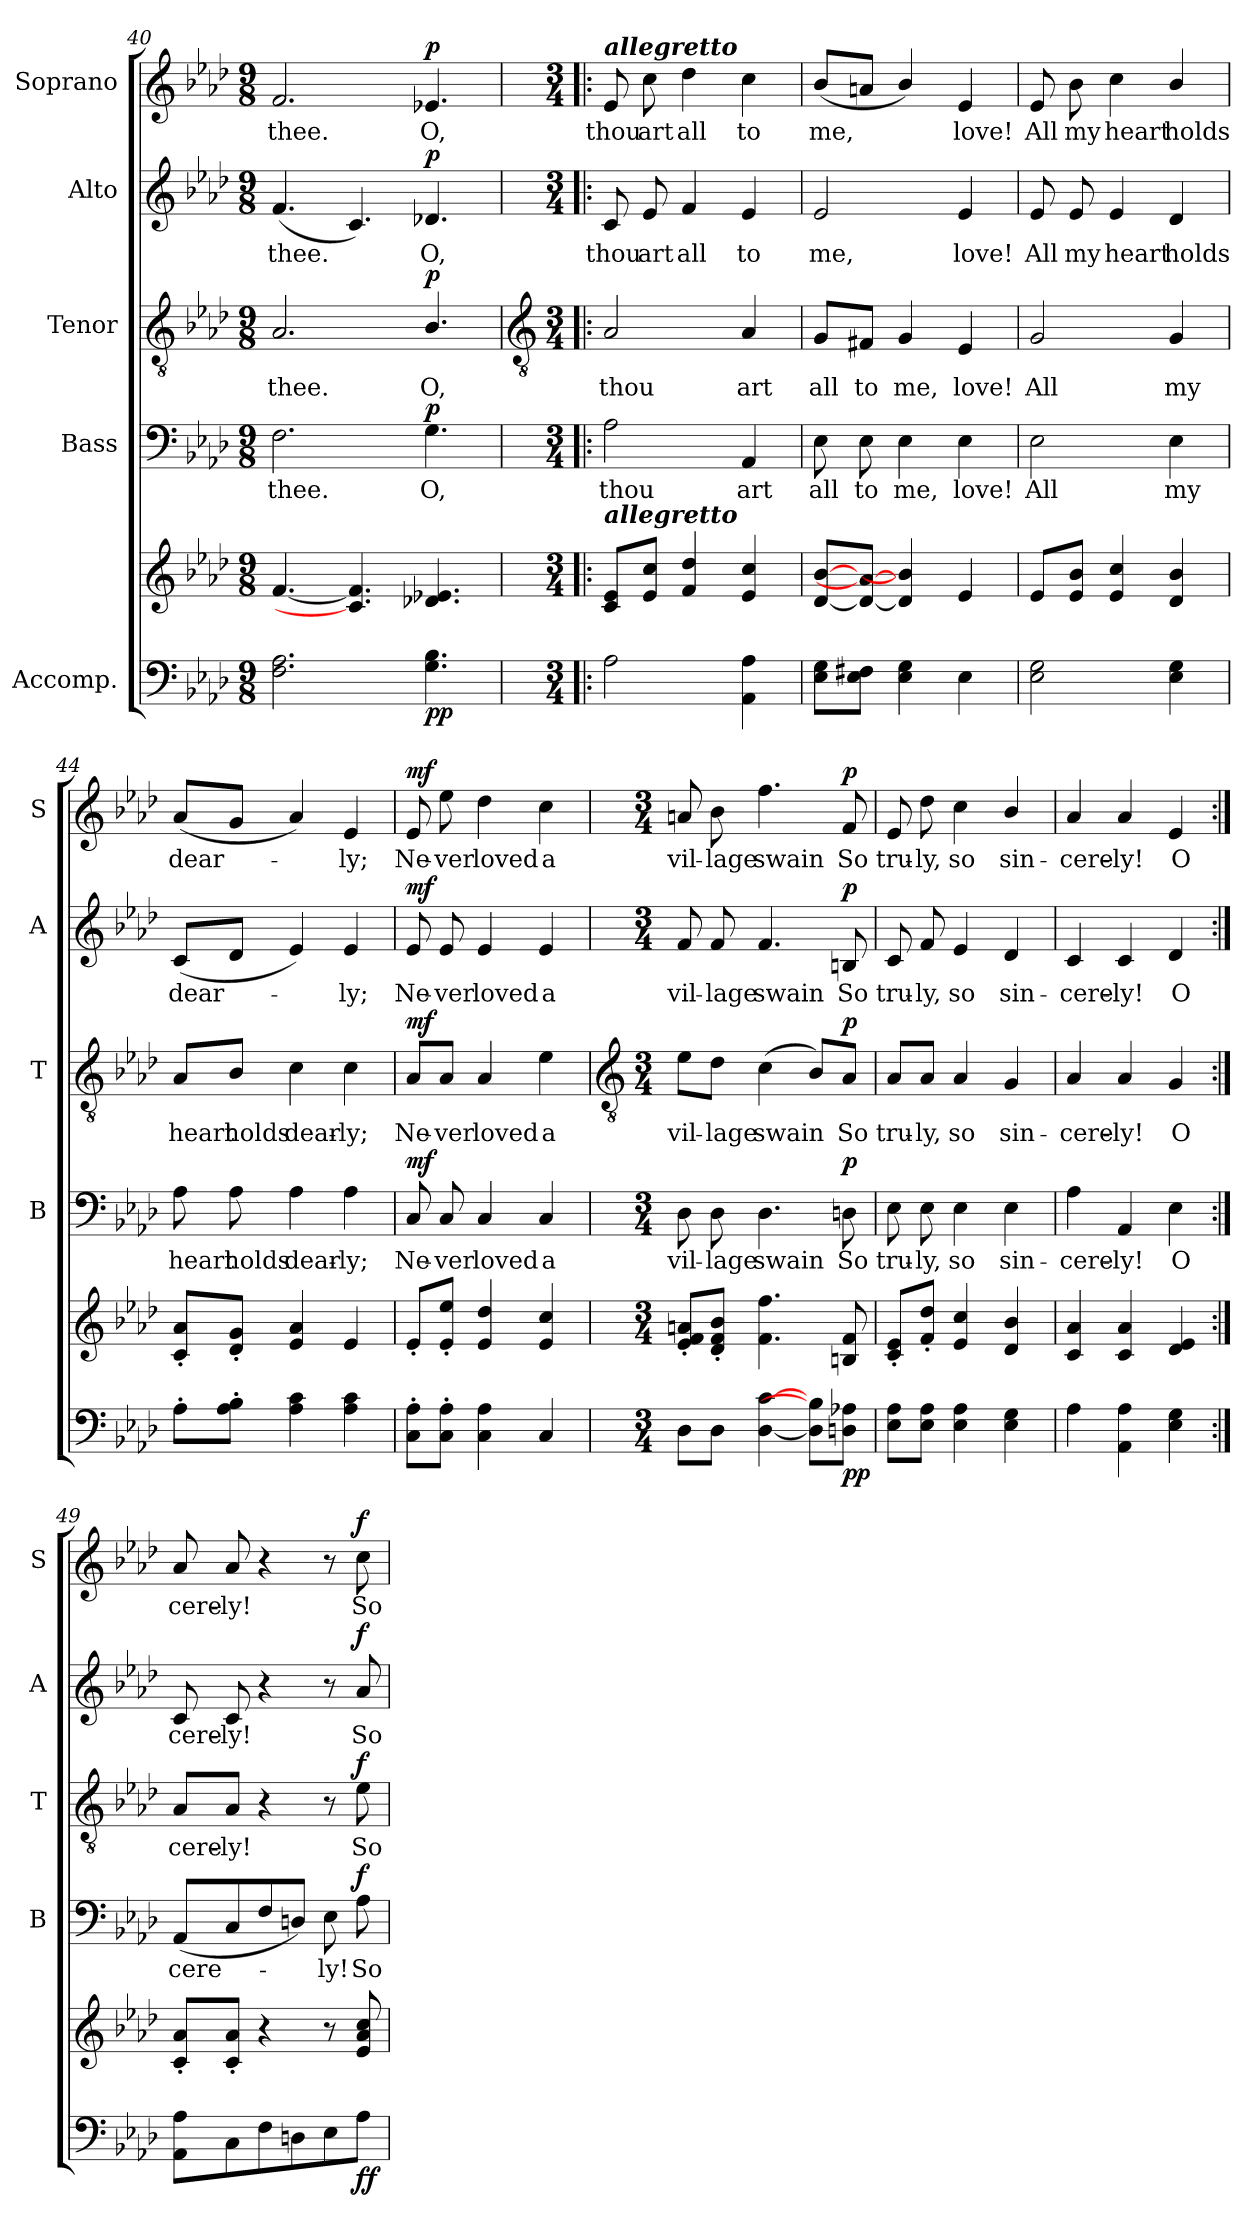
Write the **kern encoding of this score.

**kern	**kern	**dynam	**kern	**text	**dynam	**kern	**text	**dynam	**kern	**text	**dynam	**kern	**text	**dynam
*part5	*part5	*part5	*part4	*part4	*part4	*part3	*part3	*part3	*part2	*part2	*part2	*part1	*part1	*part1
*staff6	*staff5	*staff5/6	*staff4	*staff4	*staff4	*staff3	*staff3	*staff3	*staff2	*staff2	*staff2	*staff1	*staff1	*staff1
*I"Accomp.	*	*	*I"Bass	*	*	*I"Tenor	*	*	*I"Alto	*	*	*I"Soprano	*	*
*	*	*	*I'B	*	*	*I'T	*	*	*I'A	*	*	*I'S	*	*
*clefF4	*clefG2	*	*clefF4	*	*	*clefGv2	*	*	*clefG2	*	*	*clefG2	*	*
*k[b-e-a-d-]	*k[b-e-a-d-]	*	*k[b-e-a-d-]	*	*	*k[b-e-a-d-]	*	*	*k[b-e-a-d-]	*	*	*k[b-e-a-d-]	*	*
*A-:	*A-:	*	*A-:	*	*	*A-:	*	*	*A-:	*	*	*A-:	*	*
*M9/8	*M9/8	*	*M9/8	*	*	*M9/8	*	*	*M9/8	*	*	*M9/8	*	*
=40	=40	=40	=40	=40	=40	=40	=40	=40	=40	=40	=40	=40	=40	=40
!	!	!	!	!LO:LY:b	!	!	!LO:LY:b	!	!	!LO:LY:b	!	!	!LO:LY:b	!
2.F 2.A-	[4.f	.	2.F	thee.	.	2.A-	thee.	.	(<4.f	thee.	.	2.f	thee.	.
.	4.c] 4.f]	.	.	.	.	.	.	.	4.c)	.	.	.	.	.
!	!	!LO:DY:b=2	!	!LO:LY:b	!	!	!LO:LY:b	!	!	!LO:LY:b	!	!	!LO:LY:b	!
!	!	!LO:DY:n=1:b	!	!	!LO:DY:b	!	!	!LO:DY:b	!	!	!LO:DY:b	!	!	!LO:DY:b
4.G 4.B-	4.d-X 4.e-X	p p	4.G	O,	p	4.B-/	O,	p	4.d-X	O,	p	4.e-X	O,	p
!!LO:LB:g=z
=41!|:	=41!|:	=41!|:	=41!|:	=41!|:	=41!|:	=41!|:	=41!|:	=41!|:	=41!|:	=41!|:	=41!|:	=41!|:	=41!|:	=41!|:
*	*	*	*	*	*	*clefGv2	*	*	*	*	*	*	*	*
*M3/4	*M3/4	*	*M3/4	*	*	*M3/4	*	*	*M3/4	*	*	*M3/4	*	*
!	!	!	!	!	!	!	!	!	!	!	!	!LO:TX:a:Bi:t=allegretto	!	!
!	!LO:TX:a:Bi:t=allegretto	!	!	!	!	!	!	!	!	!	!	!	!	!
!	!	!	!	!LO:LY:b	!	!	!LO:LY:b	!	!	!LO:LY:b	!	!	!LO:LY:b	!
2A-	8c 8e-L	.	2A-	thou	.	2A-	thou	.	8c	thou	.	8e-	thou	.
!	!	!	!	!	!	!	!	!	!	!LO:LY:b	!	!	!LO:LY:b	!
.	8e- 8ccJ	.	.	.	.	.	.	.	8e-	art	.	8cc	art	.
!	!	!	!	!	!	!	!	!	!	!LO:LY:b	!	!	!LO:LY:b	!
.	4f 4dd-	.	.	.	.	.	.	.	4f	all	.	4dd-	all	.
!	!	!	!	!LO:LY:b	!	!	!LO:LY:b	!	!	!LO:LY:b	!	!	!LO:LY:b	!
4AA- 4A-	4e- 4cc	.	4AA-	art	.	4A-	art	.	4e-	to	.	4cc	to	.
=42	=42	=42	=42	=42	=42	=42	=42	=42	=42	=42	=42	=42	=42	=42
!	!	!	!	!LO:LY:b	!	!	!LO:LY:b	!	!	!LO:LY:b	!	!	!LO:LY:b	!
8E- 8GL	[8d- [8b-L	.	8E-	all	.	8G/L	all	.	2e-	me,	.	(<8b-L	me,	.
!	!	!	!	!LO:LY:b	!	!	!LO:LY:b	!	!	!	!	!	!	!
8E- 8F#XJ	8d-_ 8a_J	.	8E-	to	.	8F#X/J	to	.	.	.	.	8anJ	.	.
!	!	!	!	!LO:LY:b	!	!	!LO:LY:b	!	!	!	!	!	!	!
4E- 4G	4d-/] 4b-/]	.	4E-	me,	.	4G	me,	.	.	.	.	4b-/)	.	.
!	!	!	!	!LO:LY:b	!	!	!LO:LY:b	!	!	!LO:LY:b	!	!	!LO:LY:b	!
4E-	4e-	.	4E-	love!	.	4E-	love!	.	4e-	love!	.	4e-	love!	.
=43	=43	=43	=43	=43	=43	=43	=43	=43	=43	=43	=43	=43	=43	=43
!	!	!	!	!LO:LY:b	!	!	!LO:LY:b	!	!	!LO:LY:b	!	!	!LO:LY:b	!
2E- 2G	8e-L	.	2E-	All	.	2G	All	.	8e-	All	.	8e-	All	.
!	!	!	!	!	!	!	!	!	!	!LO:LY:b	!	!	!LO:LY:b	!
.	8e- 8b-J	.	.	.	.	.	.	.	8e-	my	.	8b-	my	.
!	!	!	!	!	!	!	!	!	!	!LO:LY:b	!	!	!LO:LY:b	!
.	4e- 4cc	.	.	.	.	.	.	.	4e-	heart	.	4cc	heart	.
!	!	!	!	!LO:LY:b	!	!	!LO:LY:b	!	!	!LO:LY:b	!	!	!LO:LY:b	!
4E- 4G	4d-/ 4b-/	.	4E-	my	.	4G	my	.	4d-	holds	.	4b-/	holds	.
=44	=44	=44	=44	=44	=44	=44	=44	=44	=44	=44	=44	=44	=44	=44
!	!	!	!	!LO:LY:b	!	!	!LO:LY:b	!	!	!LO:LY:b	!	!	!LO:LY:b	!
8A-'L	8c' 8a-'L	.	8A-	heart	.	8A-/L	heart	.	(<8cL	dear-	.	(<8a-L	dear-	.
!	!	!	!	!LO:LY:b	!	!	!LO:LY:b	!	!	!	!	!	!	!
8A-' 8B-'J	8d-' 8g'J	.	8A-	holds	.	8B-/J	holds	.	8d-J	.	.	8gJ	.	.
!	!	!	!	!LO:LY:b	!	!	!LO:LY:b	!	!	!	!	!	!	!
4A- 4c	4e- 4a-	.	4A-	dear-	.	4c	dear-	.	4e-)	.	.	4a-)	.	.
!	!	!	!	!LO:LY:b	!	!	!LO:LY:b	!	!	!LO:LY:b	!	!	!LO:LY:b	!
4A- 4c	4e-	.	4A-	-ly;	.	4c	-ly;	.	4e-	ly;	.	4e-	ly;	.
=45	=45	=45	=45	=45	=45	=45	=45	=45	=45	=45	=45	=45	=45	=45
!	!	!LO:DY:b=2	!	!LO:LY:b	!	!	!LO:LY:b	!	!	!LO:LY:b	!	!	!LO:LY:b	!
!	!	!LO:DY:n=1:b	!	!	!LO:DY:b	!	!	!LO:DY:b	!	!	!LO:DY:b	!	!	!LO:DY:b
8C' 8A-'L	8e-'L	mf mf	8C	Ne-	mf	8A-/L	Ne-	mf	8e-	Ne-	mf	8e-	Ne-	mf
!	!	!	!	!LO:LY:b	!	!	!LO:LY:b	!	!	!LO:LY:b	!	!	!LO:LY:b	!
8C' 8A-'J	8e-' 8ee-'J	.	8C	-ver	.	8A-/J	-ver	.	8e-	-ver	.	8ee-	-ver	.
!	!	!	!	!LO:LY:b	!	!	!LO:LY:b	!	!	!LO:LY:b	!	!	!LO:LY:b	!
4C 4A-	4e- 4dd-	.	4C	loved	.	4A-	loved	.	4e-	loved	.	4dd-	loved	.
!	!	!	!	!LO:LY:b	!	!	!LO:LY:b	!	!	!LO:LY:b	!	!	!LO:LY:b	!
4C	4e- 4cc	.	4C	a	.	4e-	a	.	4e-	a	.	4cc	a	.
!!LO:LB:g=z
=46	=46	=46	=46	=46	=46	=46	=46	=46	=46	=46	=46	=46	=46	=46
*	*	*	*	*	*	*clefGv2	*	*	*	*	*	*	*	*
*M3/4	*M3/4	*	*M3/4	*	*	*M3/4	*	*	*M3/4	*	*	*M3/4	*	*
!	!	!	!	!LO:LY:b	!	!	!LO:LY:b	!	!	!LO:LY:b	!	!	!LO:LY:b	!
8D-L	8e-' 8f' 8an'L	.	8D-	vil-	.	8e-\L	vil-	.	8f	vil-	.	8an	vil-	.
!	!	!	!	!LO:LY:b	!	!	!LO:LY:b	!	!	!LO:LY:b	!	!	!LO:LY:b	!
8D-J	8d-' 8f' 8b-'J	.	8D-	-lage	.	8d-\J	-lage	.	8f	-lage	.	8b-	-lage	.
!	!	!	!	!LO:LY:b	!	!	!LO:LY:b	!	!	!LO:LY:b	!	!	!LO:LY:b	!
[4D- [4c	4.f 4.ff	.	4.D-	swain	.	(>4c	swain	.	4.f	swain	.	4.ff	swain	.
8D-] 8B-]L	.	.	.	.	.	8B-/L)	.	.	.	.	.	.	.	.
!	!	!LO:DY:b=2	!	!LO:LY:b	!	!	!LO:LY:b	!	!	!LO:LY:b	!	!	!LO:LY:b	!
!	!	!LO:DY:n=1:b	!	!	!LO:DY:b	!	!	!LO:DY:b	!	!	!LO:DY:b	!	!	!LO:DY:b
8Dn 8A-XJ	8Bn 8f	p p	8Dn	So	p	8A-/J	So	p	8Bn	So	p	8f	So	p
=47	=47	=47	=47	=47	=47	=47	=47	=47	=47	=47	=47	=47	=47	=47
!	!	!	!	!LO:LY:b	!	!	!LO:LY:b	!	!	!LO:LY:b	!	!	!LO:LY:b	!
8E- 8A-L	8c' 8e-'L	.	8E-	tru-	.	8A-/L	tru-	.	8c	tru-	.	8e-	tru-	.
!	!	!	!	!LO:LY:b	!	!	!LO:LY:b	!	!	!LO:LY:b	!	!	!LO:LY:b	!
8E- 8A-J	8f' 8dd-'J	.	8E-	-ly,	.	8A-/J	-ly,	.	8f	-ly,	.	8dd-	-ly,	.
!	!	!	!	!LO:LY:b	!	!	!LO:LY:b	!	!	!LO:LY:b	!	!	!LO:LY:b	!
4E- 4A-	4e- 4cc	.	4E-	so	.	4A-	so	.	4e-	so	.	4cc	so	.
!	!	!	!	!LO:LY:b	!	!	!LO:LY:b	!	!	!LO:LY:b	!	!	!LO:LY:b	!
4E- 4G	4d- 4b-	.	4E-	sin-	.	4G	sin-	.	4d-	sin-	.	4b-/	sin-	.
=48	=48	=48	=48	=48	=48	=48	=48	=48	=48	=48	=48	=48	=48	=48
!	!	!	!	!LO:LY:b	!	!	!LO:LY:b	!	!	!LO:LY:b	!	!	!LO:LY:b	!
4A-	4c 4a-	.	4A-	-cere-	.	4A-	-cere-	.	4c	-cere-	.	4a-	-cere-	.
!	!	!	!	!LO:LY:b	!	!	!LO:LY:b	!	!	!LO:LY:b	!	!	!LO:LY:b	!
4AA- 4A-	4c 4a-	.	4AA-	-ly!	.	4A-	-ly!	.	4c	-ly!	.	4a-	-ly!	.
!	!	!	!	!LO:LY:b	!	!	!LO:LY:b	!	!	!LO:LY:b	!	!	!LO:LY:b	!
4E- 4G	4d- 4e-	.	4E-	O	.	4G	O	.	4d-	O	.	4e-	O	.
=49:|!	=49:|!	=49:|!	=49:|!	=49:|!	=49:|!	=49:|!	=49:|!	=49:|!	=49:|!	=49:|!	=49:|!	=49:|!	=49:|!	=49:|!
!	!	!	!	!LO:LY:b	!	!	!LO:LY:b	!	!	!LO:LY:b	!	!	!LO:LY:b	!
8AA- 8A-L	8c' 8a-'L	.	(<8AA-L	-cere-	.	8A-/L	-cere-	.	8c	-cere-	.	8a-	-cere-	.
!	!	!	!	!	!	!	!LO:LY:b	!	!	!LO:LY:b	!	!	!LO:LY:b	!
8C	8c' 8a-'J	.	8C	.	.	8A-/J	-ly!	.	8c	-ly!	.	8a-	-ly!	.
8F	4r	.	8F	.	.	4r	.	.	4r	.	.	4r	.	.
8Dn	.	.	8DnJ)	.	.	.	.	.	.	.	.	.	.	.
!	!	!	!	!LO:LY:b	!	!	!	!	!	!	!	!	!	!
8E-	8r	.	8E-	ly!	.	8r	.	.	8r	.	.	8r	.	.
!	!	!LO:DY:b=2	!	!LO:LY:b	!	!	!LO:LY:b	!	!	!LO:LY:b	!	!	!LO:LY:b	!
!	!	!LO:DY:n=1:b	!	!	!LO:DY:b	!	!	!LO:DY:b	!	!	!LO:DY:b	!	!	!LO:DY:b
8A-J	8e- 8a- 8cc	f f	8A-	So	f	8e-	So	f	8a-	So	f	8cc	So	f
=	=	=	=	=	=	=	=	=	=	=	=	=	=	=
*-	*-	*-	*-	*-	*-	*-	*-	*-	*-	*-	*-	*-	*-	*-
